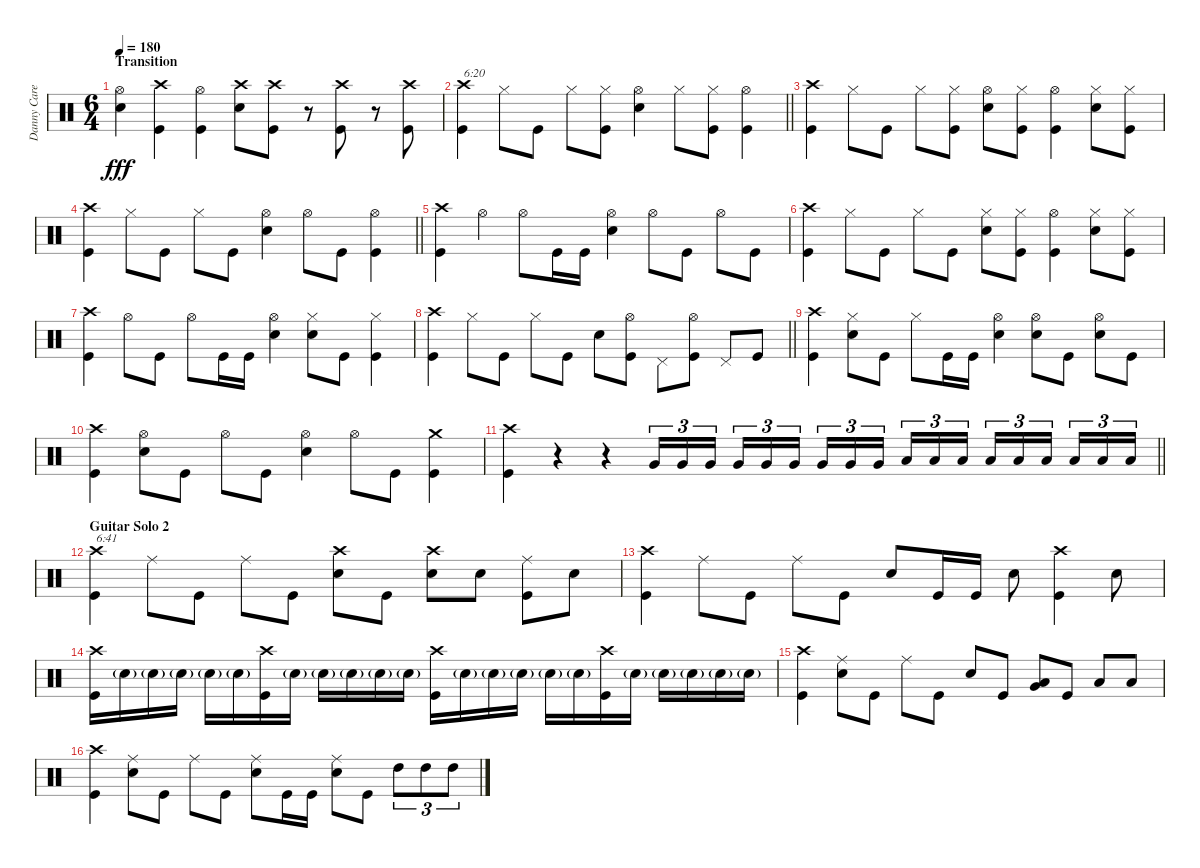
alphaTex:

\track ("Danny Carey" "Danny Care") {instrument percussion}
\staff {score}
\articulation defaults
\ts (6 4)
\section ("" "Transition")
\tempo 180
\clef neutral
\ks c
("Snare (hit) 2" "Hi-Hat (open)").4{dy fff} ("Kick (hit)" "Crash high (hit)").4 ("Kick (hit)" "Hi-Hat (open)").4 ("Snare (hit) 2" "Crash high (hit)").8 ("Kick (hit)" "Crash high (hit)").8 r.8 ("Kick (hit)" "Crash high (hit)").8 r.8 ("Kick (hit)" "Crash high (hit)").8 |
\barLineRight lightlight
("Kick (hit)" "Crash high (hit)").4{txt "6:20"} "Hi-Hat (closed)".8 "Kick (hit)".8 "Hi-Hat (closed)".8 ("Kick (hit)" "Hi-Hat (closed)").8 ("Snare (hit) 2" "Hi-Hat (open)").4 "Hi-Hat (closed)".8 ("Hi-Hat (closed)" "Kick (hit)").8 ("Hi-Hat (open)" "Kick (hit)").4 |
("Kick (hit)" "Crash high (hit)").4 "Hi-Hat (closed)".8 "Kick (hit)".8 "Hi-Hat (closed)".8 ("Kick (hit)" "Hi-Hat (closed)").8 ("Snare (hit) 2" "Hi-Hat (open)").8 ("Kick (hit)" "Hi-Hat (closed)").8 ("Kick (hit)" "Hi-Hat (open)").4 ("Snare (hit) 2" "Hi-Hat (closed)").8 ("Kick (hit)" "Hi-Hat (closed)").8 |
\barLineRight lightlight
("Kick (hit)" "Crash high (hit)").4 "Hi-Hat (closed)".8 "Kick (hit)".8 "Hi-Hat (closed)".8 "Kick (hit)".8 ("Snare (hit) 2" "Hi-Hat (open)").4 "Hi-Hat (open)".8 "Kick (hit)".8 ("Hi-Hat (open)" "Kick (hit)").4 |
("Crash high (hit)" "Kick (hit)").4 "Hi-Hat (open)".4 "Hi-Hat (open)".8 "Kick (hit)".16 "Kick (hit)".16 ("Snare (hit) 2" "Hi-Hat (open)").4 "Hi-Hat (open)".8 "Kick (hit)".8 "Hi-Hat (open)".8 "Kick (hit)".8 |
("Kick (hit)" "Crash high (hit)").4 "Hi-Hat (closed)".8 "Kick (hit)".8 "Hi-Hat (closed)".8 "Kick (hit)".8 ("Snare (hit) 2" "Hi-Hat (closed)").8 ("Kick (hit)" "Hi-Hat (closed)").8 ("Kick (hit)" "Hi-Hat (open)").4 ("Snare (hit) 2" "Hi-Hat (closed)").8 ("Kick (hit)" "Hi-Hat (closed)").8 |
("Crash high (hit)" "Kick (hit)").4 "Hi-Hat (open)".8 "Kick (hit)".8 "Hi-Hat (open)".8 "Kick (hit)".16 "Kick (hit)".16 ("Snare (hit) 2" "Hi-Hat (open)").4 ("Snare (hit) 2" "Hi-Hat (closed)").8 "Kick (hit)".8 ("Kick (hit)" "Hi-Hat (closed)").4 |
\barLineRight lightlight
("Kick (hit)" "Crash high (hit)").4 "Hi-Hat (closed)".8 "Kick (hit)".8 "Hi-Hat (closed)".8 "Kick (hit)".8 "Snare (hit) 2".8 ("Kick (hit)" "Hi-Hat (open)").8 "Pedal Hi-Hat (hit)".8 ("Kick (hit)" "Hi-Hat (open)").8 "Pedal Hi-Hat (hit)".8 "Kick (hit)".8 |
("Kick (hit)" "Crash high (hit)").4 ("Hi-Hat (closed)" "Snare (hit) 2").8 "Kick (hit)".8 "Hi-Hat (closed)".8 "Kick (hit)".16 "Kick (hit)".16 ("Snare (hit) 2" "Hi-Hat (open)").4 ("Snare (hit) 2" "Hi-Hat (open)").8 "Kick (hit)".8 ("Hi-Hat (open)" "Snare (hit) 2").8 "Kick (hit)".8 |
("Kick (hit)" "Crash high (hit)").4 ("Hi-Hat (open)" "Snare (hit) 2").8 "Kick (hit)".8 "Hi-Hat (open)".8 "Kick (hit)".8 ("Snare (hit) 2" "Hi-Hat (open)").4 "Hi-Hat (open)".8 "Kick (hit)".8 ("Kick (hit)" "Crash medium (hit)").4 |
\barLineRight lightlight
("Crash high (hit)" "Kick (hit)").4 r.4 r.4 "Very Low Tom (hit)".16{tu (3 2)} "Very Low Tom (hit)".16{tu (3 2)} "Very Low Tom (hit)".16{tu (3 2) beam splitsecondary} "Very Low Tom (hit)".16{tu (3 2)} "Very Low Tom (hit)".16{tu (3 2)} "Very Low Tom (hit)".16{tu (3 2) beam splitsecondary} "Very Low Tom (hit)".16{tu (3 2)} "Very Low Tom (hit)".16{tu (3 2)} "Very Low Tom (hit)".16{tu (3 2) beam splitsecondary} "Low Floor Tom (hit)".16{tu (3 2)} "Low Floor Tom (hit)".16{tu (3 2)} "Low Floor Tom (hit)".16{tu (3 2) beam splitsecondary} "Low Floor Tom (hit)".16{tu (3 2)} "Low Floor Tom (hit)".16{tu (3 2)} "Low Floor Tom (hit)".16{tu (3 2) beam splitsecondary} "Low Floor Tom (hit)".16{tu (3 2)} "Low Floor Tom (hit)".16{tu (3 2)} "Low Floor Tom (hit)".16{tu (3 2)} |
\section ("" "Guitar Solo 2")
("Kick (hit)" "Crash high (hit)").4{txt "6:41"} "Ride (middle)".8 "Kick (hit)".8 "Ride (middle)".8 "Kick (hit)".8 ("Snare (hit) 2" "Crash high (hit)").8 "Kick (hit)".8 ("Crash high (hit)" "Snare (hit) 2").8 "Snare (hit) 2".8 ("Ride (middle)" "Kick (hit)").8 "Snare (hit) 2".8 |
("Kick (hit)" "Crash high (hit)").4 "Ride (middle)".8 "Kick (hit)".8 "Ride (middle)".8 "Kick (hit)".8 "Snare (hit) 2".8 "Kick (hit)".16 "Kick (hit)".16 "Snare (hit) 2".8 ("Kick (hit)" "Crash high (hit)").4 "Snare (hit) 2".8 |
("Kick (hit)" "Crash high (hit)").16 "Snare (hit) 2"{g}.16 "Snare (hit) 2"{g}.16 "Snare (hit) 2"{g}.16 "Snare (hit) 2"{g}.16 "Snare (hit) 2"{g}.16 ("Kick (hit)" "Crash high (hit)").16 "Snare (hit) 2"{g}.16 "Snare (hit) 2"{g}.16 "Snare (hit) 2"{g}.16 "Snare (hit) 2"{g}.16 "Snare (hit) 2"{g}.16 ("Kick (hit)" "Crash high (hit)").16 "Snare (hit) 2"{g}.16 "Snare (hit) 2"{g}.16 "Snare (hit) 2"{g}.16 "Snare (hit) 2"{g}.16 "Snare (hit) 2"{g}.16 ("Kick (hit)" "Crash high (hit)").16 "Snare (hit) 2"{g}.16 "Snare (hit) 2"{g}.16 "Snare (hit) 2"{g}.16 "Snare (hit) 2"{g}.16 "Snare (hit) 2"{g}.16 |
("Kick (hit)" "Crash high (hit)").4 ("Snare (hit) 2" "Ride (middle)").8 "Kick (hit)".8 "Ride (middle)".8 "Kick (hit)".8 "Snare (hit) 2".8 "Kick (hit)".8 ("Low Floor Tom (hit)" "Very Low Tom (hit)").8 "Kick (hit)".8 "Low Floor Tom (hit)".8 "Low Floor Tom (hit)".8 |
("Kick (hit)" "Crash high (hit)").4 ("Snare (hit) 2" "Ride (middle)").8 "Kick (hit)".8 "Ride (middle)".8 "Kick (hit)".8 ("Ride (middle)" "Snare (hit) 2").8 "Kick (hit)".16 "Kick (hit)".16 ("Snare (hit) 2" "Ride (middle)").8 "Kick (hit)".8 "High Tom (hit)".8{tu (3 2)} "High Tom (hit)".8{tu (3 2)} "High Tom (hit)".8{tu (3 2)}
